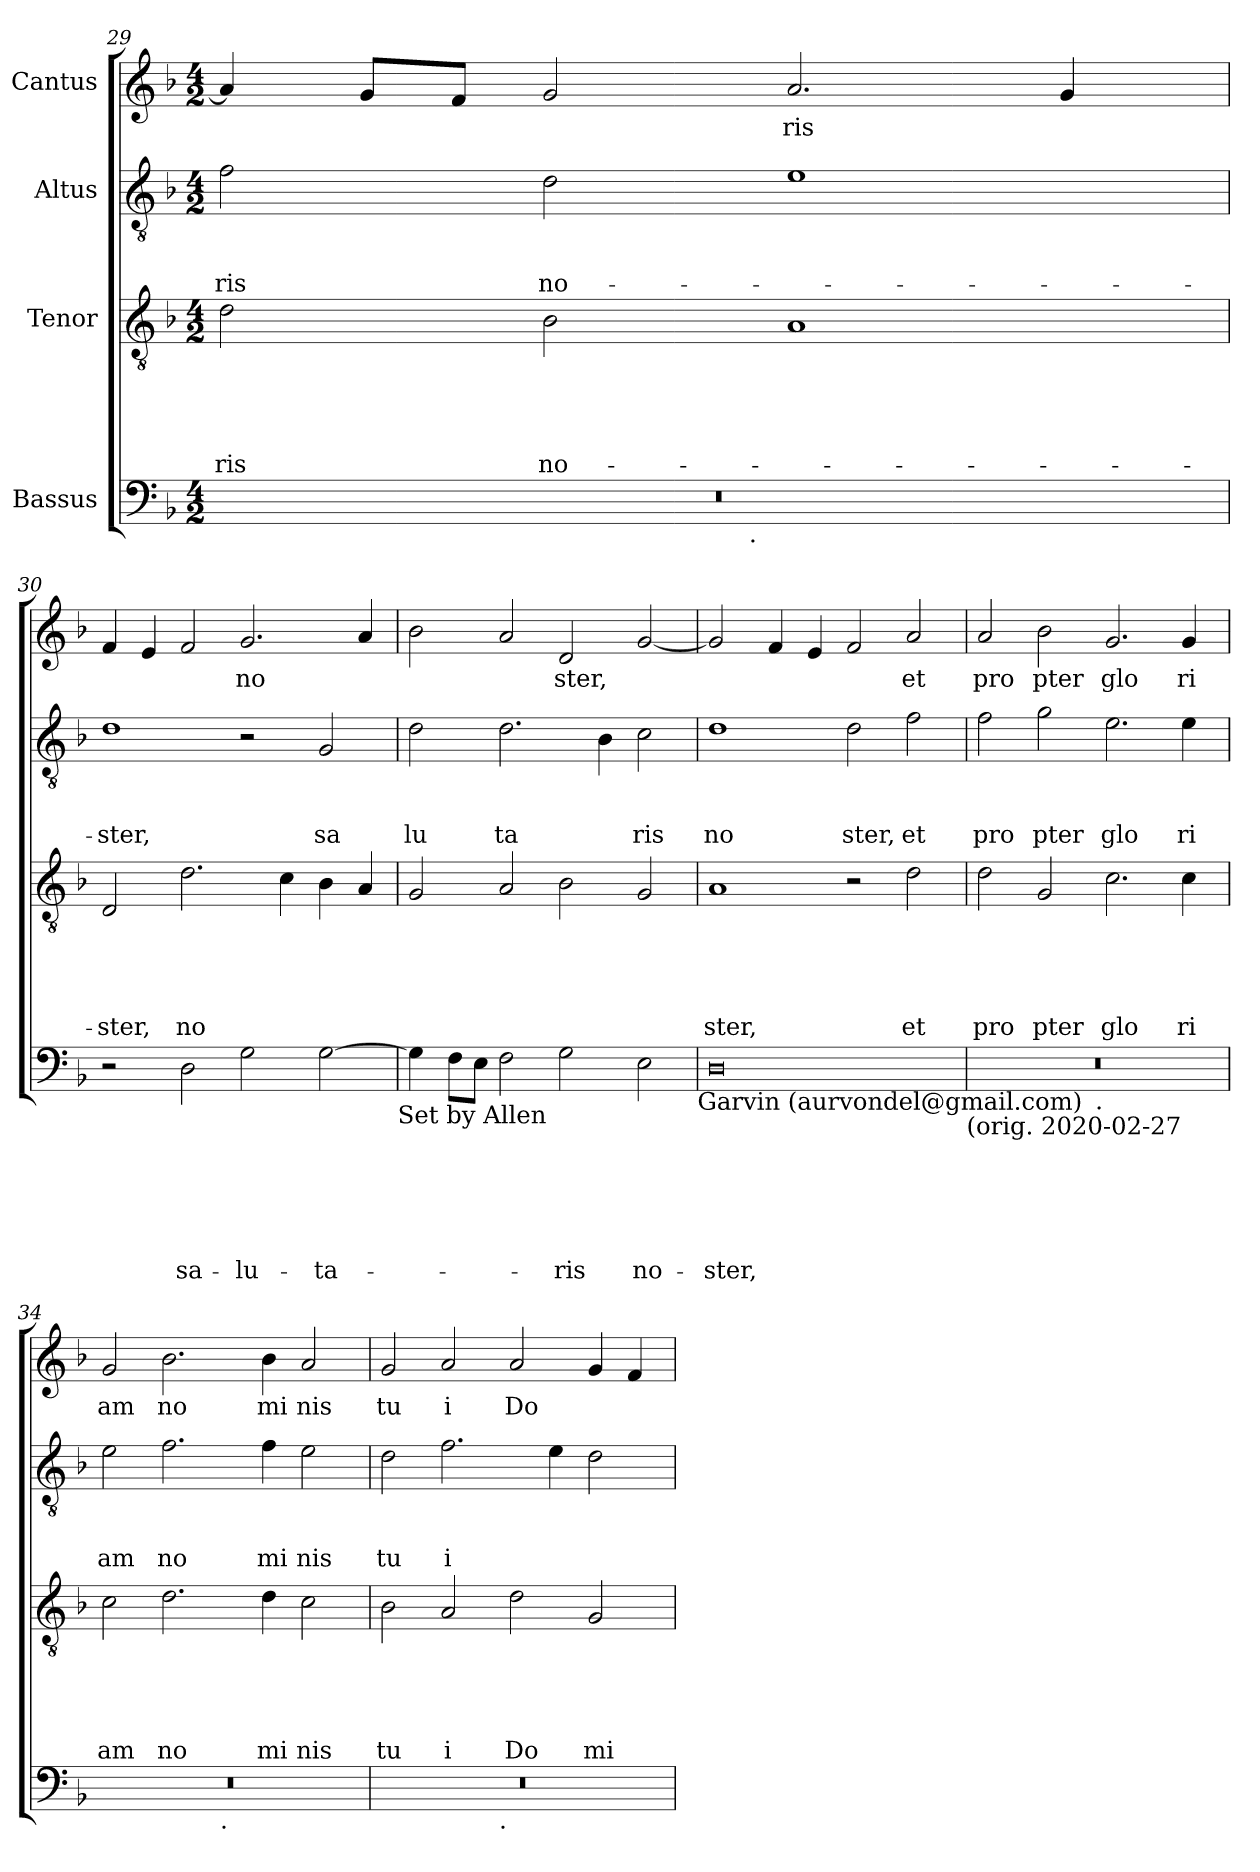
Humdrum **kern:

**kern	**text	**text	**text	**text	**text	**text	**kern	**text	**text	**text	**text	**text	**kern	**text	**text	**text	**kern	**text
*part4	*part4	*part4	*part4	*part4	*part4	*part4	*part3	*part3	*part3	*part3	*part3	*part3	*part2	*part2	*part2	*part2	*part1	*part1
*staff4	*staff4	*staff4	*staff4	*staff4	*staff4	*staff4	*staff3	*staff3	*staff3	*staff3	*staff3	*staff3	*staff2	*staff2	*staff2	*staff2	*staff1	*staff1
*I"Bassus	*	*	*	*	*	*	*I"Tenor	*	*	*	*	*	*I"Altus	*	*	*	*I"Cantus	*
*clefF4	*	*	*	*	*	*	*clefGv2	*	*	*	*	*	*clefGv2	*	*	*	*clefG2	*
*k[b-]	*	*	*	*	*	*	*k[b-]	*	*	*	*	*	*k[b-]	*	*	*	*k[b-]	*
*F:	*	*	*	*	*	*	*F:	*	*	*	*	*	*F:	*	*	*	*F:	*
*M4/2	*	*	*	*	*	*	*M4/2	*	*	*	*	*	*M4/2	*	*	*	*M4/2	*
=29	=29	=29	=29	=29	=29	=29	=29	=29	=29	=29	=29	=29	=29	=29	=29	=29	=29	=29
!	!	!	!	!	!	!	!	!	!	!	!	!LO:LY:b	!	!	!	!LO:LY:b	!	!
*^	*	*	*	*	*	*	*	*	*	*	*	*	*	*	*	*	*	*
0r	2ryy	.	.	.	.	.	.	2d\	.	.	.	.	-ris	2f\	.	.	-ris	4a/]	.
.	.	.	.	.	.	.	.	.	.	.	.	.	.	.	.	.	.	8g/L	.
.	.	.	.	.	.	.	.	.	.	.	.	.	.	.	.	.	.	8f/J	.
!	!	!	!	!	!	!	!	!	!	!	!	!	!LO:LY:b	!	!	!	!LO:LY:b	!	!
.	4...ryy	.	.	.	.	.	.	2B-\	.	.	.	.	no-	2d\	.	.	no-	2g/	.
!	!LO:TX:b:t=.	!	!	!	!	!	!	!	!	!	!	!	!	!	!	!	!	!	!
.	1ryy	.	.	.	.	.	.	.	.	.	.	.	.	.	.	.	.	.	.
!	!	!	!	!	!	!	!	!	!	!	!	!	!	!	!	!	!	!	!LO:LY:b
.	.	.	.	.	.	.	.	1A	.	.	.	.	.	1e	.	.	.	2.a/	ris
.	.	.	.	.	.	.	.	.	.	.	.	.	.	.	.	.	.	4g/	.
.	32ryy	.	.	.	.	.	.	.	.	.	.	.	.	.	.	.	.	.	.
!!LO:PB:g=z
=30	=30	=30	=30	=30	=30	=30	=30	=30	=30	=30	=30	=30	=30	=30	=30	=30	=30	=30	=30
!	!	!	!	!	!	!	!	!	!	!	!	!	!LO:LY:b	!	!	!	!LO:LY:b	!	!
*v	*v	*	*	*	*	*	*	*	*	*	*	*	*	*	*	*	*	*	*
2r	.	.	.	.	.	.	2D/	.	.	.	.	-ster,	1d	.	.	-ster,	4f/	.
.	.	.	.	.	.	.	.	.	.	.	.	.	.	.	.	.	4e/	.
!	!	!	!	!	!	!LO:LY:b	!	!	!	!	!	!LO:LY:b	!	!	!	!	!	!
2D\	.	.	.	.	.	sa-	2.d\	.	.	.	.	no	.	.	.	.	2f/	.
!	!	!	!	!	!	!LO:LY:b	!	!	!	!	!	!	!	!	!	!	!	!LO:LY:b
2G\	.	.	.	.	.	-lu-	.	.	.	.	.	.	2r	.	.	.	2.g/	no
.	.	.	.	.	.	.	4c\	.	.	.	.	.	.	.	.	.	.	.
!	!	!	!	!	!	!LO:LY:b	!	!	!	!	!	!	!	!	!	!LO:LY:b	!	!
[>2G\	.	.	.	.	.	-ta-	4B-\	.	.	.	.	.	2G/	.	.	sa	.	.
.	.	.	.	.	.	.	4A/	.	.	.	.	.	.	.	.	.	4a/	.
!LO:TX:b:t=Set by Allen	!	!	!	!	!	!	!	!	!	!	!	!	!	!	!	!	!	!
=31	=31	=31	=31	=31	=31	=31	=31	=31	=31	=31	=31	=31	=31	=31	=31	=31	=31	=31
!	!	!	!	!	!	!	!	!	!	!	!	!	!	!	!	!LO:LY:b	!	!
4G\]	.	.	.	.	.	.	2G/	.	.	.	.	.	2d\	.	.	lu	2b-\	.
8F\L	.	.	.	.	.	.	.	.	.	.	.	.	.	.	.	.	.	.
8E\J	.	.	.	.	.	.	.	.	.	.	.	.	.	.	.	.	.	.
!	!	!	!	!	!	!	!	!	!	!	!	!	!	!	!	!LO:LY:b	!	!
2F\	.	.	.	.	.	.	2A/	.	.	.	.	.	2.d\	.	.	ta	2a/	.
!	!	!	!	!	!	!LO:LY:b	!	!	!	!	!	!	!	!	!	!	!	!LO:LY:b
2G\	.	.	.	.	.	-ris	2B-\	.	.	.	.	.	.	.	.	.	2d/	ster,
.	.	.	.	.	.	.	.	.	.	.	.	.	4B-\	.	.	.	.	.
!	!	!	!	!	!	!LO:LY:b	!	!	!	!	!	!	!	!	!	!LO:LY:b	!	!
2E\	.	.	.	.	.	no-	2G/	.	.	.	.	.	2c\	.	.	ris	[<2g/	.
!LO:TX:b:t=Garvin (aurvondel@gmail.com)	!	!	!	!	!	!	!	!	!	!	!	!	!	!	!	!	!	!
=32	=32	=32	=32	=32	=32	=32	=32	=32	=32	=32	=32	=32	=32	=32	=32	=32	=32	=32
!	!	!	!	!	!	!LO:LY:b	!	!	!	!	!	!LO:LY:b	!	!	!	!LO:LY:b	!	!
0D	.	.	.	.	.	-ster,	1A	.	.	.	.	ster,	1d	.	.	no	2g/]	.
.	.	.	.	.	.	.	.	.	.	.	.	.	.	.	.	.	4f/	.
.	.	.	.	.	.	.	.	.	.	.	.	.	.	.	.	.	4e/	.
!	!	!	!	!	!	!	!	!	!	!	!	!	!	!	!	!LO:LY:b	!	!
.	.	.	.	.	.	.	2r	.	.	.	.	.	2d\	.	.	ster,	2f/	.
!	!	!	!	!	!	!	!	!	!	!	!	!LO:LY:b	!	!	!	!LO:LY:b	!	!LO:LY:b
.	.	.	.	.	.	.	2d\	.	.	.	.	et	2f\	.	.	et	2a/	et
!LO:TX:b:t=(orig. 2020-02-27	!	!	!	!	!	!	!	!	!	!	!	!	!	!	!	!	!	!
=33	=33	=33	=33	=33	=33	=33	=33	=33	=33	=33	=33	=33	=33	=33	=33	=33	=33	=33
!	!	!	!	!	!	!	!	!	!	!	!	!LO:LY:b	!	!	!	!LO:LY:b	!	!LO:LY:b
*^	*	*	*	*	*	*	*	*	*	*	*	*	*	*	*	*	*	*
0r	2ryy	.	.	.	.	.	.	2d\	.	.	.	.	pro	2f\	.	.	pro	2a/	pro
!	!	!	!	!	!	!	!	!	!	!	!	!	!LO:LY:b	!	!	!	!LO:LY:b	!	!LO:LY:b
.	4...ryy	.	.	.	.	.	.	2G/	.	.	.	.	pter	2g\	.	.	pter	2b-\	pter
!	!LO:TX:b:t=.	!	!	!	!	!	!	!	!	!	!	!	!	!	!	!	!	!	!
.	1ryy	.	.	.	.	.	.	.	.	.	.	.	.	.	.	.	.	.	.
!	!	!	!	!	!	!	!	!	!	!	!	!	!LO:LY:b	!	!	!	!LO:LY:b	!	!LO:LY:b
.	.	.	.	.	.	.	.	2.c\	.	.	.	.	glo	2.e\	.	.	glo	2.g/	glo
!	!	!	!	!	!	!	!	!	!	!	!	!	!LO:LY:b	!	!	!	!LO:LY:b	!	!LO:LY:b
.	.	.	.	.	.	.	.	4c\	.	.	.	.	ri	4e\	.	.	ri	4g/	ri
.	32ryy	.	.	.	.	.	.	.	.	.	.	.	.	.	.	.	.	.	.
=34	=34	=34	=34	=34	=34	=34	=34	=34	=34	=34	=34	=34	=34	=34	=34	=34	=34	=34	=34
!	!	!	!	!	!	!	!	!	!	!	!	!	!LO:LY:b	!	!	!	!LO:LY:b	!	!LO:LY:b
0r	2ryy	.	.	.	.	.	.	2c\	.	.	.	.	am	2e\	.	.	am	2g/	am
!	!	!	!	!	!	!	!	!	!	!	!	!	!LO:LY:b	!	!	!	!LO:LY:b	!	!LO:LY:b
.	4...ryy	.	.	.	.	.	.	2.d\	.	.	.	.	no	2.f\	.	.	no	2.b-\	no
!	!LO:TX:b:t=.	!	!	!	!	!	!	!	!	!	!	!	!	!	!	!	!	!	!
.	1ryy	.	.	.	.	.	.	.	.	.	.	.	.	.	.	.	.	.	.
!	!	!	!	!	!	!	!	!	!	!	!	!	!LO:LY:b	!	!	!	!LO:LY:b	!	!LO:LY:b
.	.	.	.	.	.	.	.	4d\	.	.	.	.	mi	4f\	.	.	mi	4b-\	mi
!	!	!	!	!	!	!	!	!	!	!	!	!	!LO:LY:b	!	!	!	!LO:LY:b	!	!LO:LY:b
.	.	.	.	.	.	.	.	2c\	.	.	.	.	nis	2e\	.	.	nis	2a/	nis
.	32ryy	.	.	.	.	.	.	.	.	.	.	.	.	.	.	.	.	.	.
=35	=35	=35	=35	=35	=35	=35	=35	=35	=35	=35	=35	=35	=35	=35	=35	=35	=35	=35	=35
!	!	!	!	!	!	!	!	!	!	!	!	!	!LO:LY:b	!	!	!	!LO:LY:b	!	!LO:LY:b
0r	2ryy	.	.	.	.	.	.	2B-\	.	.	.	.	tu	2d\	.	.	tu	2g/	tu
!	!	!	!	!	!	!	!	!	!	!	!	!	!LO:LY:b	!	!	!	!LO:LY:b:rj	!	!LO:LY:b
.	4...ryy	.	.	.	.	.	.	2A/	.	.	.	.	i	2.f\	.	.	i	2a/	i
!	!LO:TX:b:t=.	!	!	!	!	!	!	!	!	!	!	!	!	!	!	!	!	!	!
.	1ryy	.	.	.	.	.	.	.	.	.	.	.	.	.	.	.	.	.	.
!	!	!	!	!	!	!	!	!	!	!	!	!	!LO:LY:b	!	!	!	!	!	!LO:LY:b
.	.	.	.	.	.	.	.	2d\	.	.	.	.	Do	.	.	.	.	2a/	Do
.	.	.	.	.	.	.	.	.	.	.	.	.	.	4e\	.	.	.	.	.
!	!	!	!	!	!	!	!	!	!	!	!	!	!LO:LY:b	!	!	!	!	!	!
.	.	.	.	.	.	.	.	2G/	.	.	.	.	mi	2d\	.	.	.	4g/	.
.	.	.	.	.	.	.	.	.	.	.	.	.	.	.	.	.	.	4f/	.
.	32ryy	.	.	.	.	.	.	.	.	.	.	.	.	.	.	.	.	.	.
*v	*v	*	*	*	*	*	*	*	*	*	*	*	*	*	*	*	*	*	*
=	=	=	=	=	=	=	=	=	=	=	=	=	=	=	=	=	=	=
*-	*-	*-	*-	*-	*-	*-	*-	*-	*-	*-	*-	*-	*-	*-	*-	*-	*-	*-
